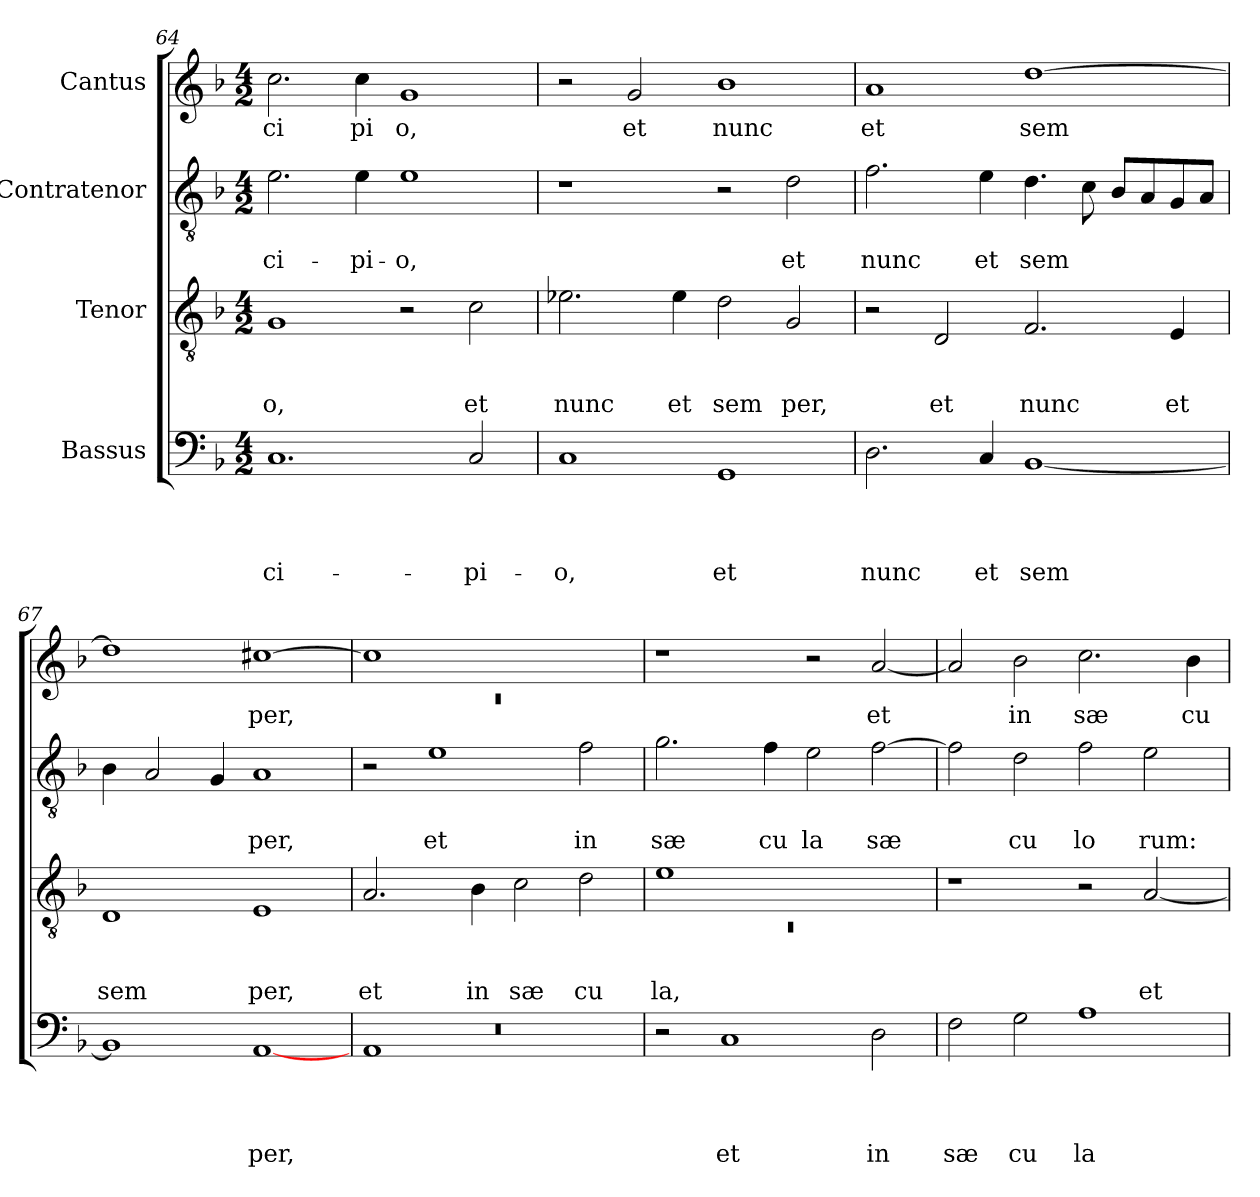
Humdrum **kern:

**kern	**text	**text	**text	**text	**kern	**text	**text	**text	**kern	**text	**text	**kern	**text
*part4	*part4	*part4	*part4	*part4	*part3	*part3	*part3	*part3	*part2	*part2	*part2	*part1	*part1
*staff4	*staff4	*staff4	*staff4	*staff4	*staff3	*staff3	*staff3	*staff3	*staff2	*staff2	*staff2	*staff1	*staff1
*I"Bassus	*	*	*	*	*I"Tenor	*	*	*	*I"Contratenor	*	*	*I"Cantus	*
*clefF4	*	*	*	*	*clefGv2	*	*	*	*clefGv2	*	*	*clefG2	*
*k[b-]	*	*	*	*	*k[b-]	*	*	*	*k[b-]	*	*	*k[b-]	*
*F:	*	*	*	*	*F:	*	*	*	*F:	*	*	*F:	*
*M4/2	*	*	*	*	*M4/2	*	*	*	*M4/2	*	*	*M4/2	*
=64	=64	=64	=64	=64	=64	=64	=64	=64	=64	=64	=64	=64	=64
!	!	!	!	!LO:LY:b	!	!	!	!LO:LY:b	!	!	!LO:LY:b	!	!LO:LY:b
1.C	.	.	.	-ci-	1G	.	.	o,	2.e\	.	-ci-	2.cc\	ci
!	!	!	!	!	!	!	!	!	!	!	!LO:LY:b	!	!LO:LY:b
.	.	.	.	.	.	.	.	.	4e\	.	-pi-	4cc\	pi
!	!	!	!	!	!	!	!	!	!	!	!LO:LY:b	!	!LO:LY:b
.	.	.	.	.	2r	.	.	.	1e	.	-o,	1g	o,
!	!	!	!	!LO:LY:b	!	!	!	!LO:LY:b	!	!	!	!	!
2C/	.	.	.	-pi-	2c\	.	.	et	.	.	.	.	.
!!LO:LB:g=z
=65	=65	=65	=65	=65	=65	=65	=65	=65	=65	=65	=65	=65	=65
!	!	!	!	!LO:LY:b	!	!	!	!LO:LY:b	!	!	!	!	!
1C	.	.	.	-o,	2.e-X\	.	.	nunc	1r	.	.	2r	.
!	!	!	!	!	!	!	!	!	!	!	!	!	!LO:LY:b
.	.	.	.	.	.	.	.	.	.	.	.	2g/	et
!	!	!	!	!	!	!	!	!LO:LY:b	!	!	!	!	!
.	.	.	.	.	4e-\	.	.	et	.	.	.	.	.
!	!	!	!	!LO:LY:b	!	!	!	!LO:LY:b	!	!	!	!	!LO:LY:b
1GG	.	.	.	et	2d\	.	.	sem	2r	.	.	1b-	nunc
!	!	!	!	!	!	!	!	!LO:LY:b	!	!	!LO:LY:b	!	!
.	.	.	.	.	2G/	.	.	per,	2d\	.	et	.	.
=66	=66	=66	=66	=66	=66	=66	=66	=66	=66	=66	=66	=66	=66
!	!	!	!	!LO:LY:b	!	!	!	!	!	!	!LO:LY:b	!	!LO:LY:b
2.D\	.	.	.	nunc	2r	.	.	.	2.f\	.	nunc	1a	et
!	!	!	!	!	!	!	!	!LO:LY:b	!	!	!	!	!
.	.	.	.	.	2D/	.	.	et	.	.	.	.	.
!	!	!	!	!LO:LY:b	!	!	!	!	!	!	!LO:LY:b	!	!
4C/	.	.	.	et	.	.	.	.	4e\	.	et	.	.
!	!	!	!	!LO:LY:b	!	!	!	!LO:LY:b	!	!	!LO:LY:b	!	!LO:LY:b
[<1BB-	.	.	.	sem	2.F/	.	.	nunc	4.d\	.	sem	[>1dd	sem
.	.	.	.	.	.	.	.	.	8c\	.	.	.	.
.	.	.	.	.	.	.	.	.	8B-/L	.	.	.	.
.	.	.	.	.	.	.	.	.	8A/	.	.	.	.
!	!	!	!	!	!	!	!	!LO:LY:b	!	!	!	!	!
.	.	.	.	.	4E/	.	.	et	8G/	.	.	.	.
.	.	.	.	.	.	.	.	.	8A/J	.	.	.	.
=67	=67	=67	=67	=67	=67	=67	=67	=67	=67	=67	=67	=67	=67
!	!	!	!	!	!	!	!	!LO:LY:b	!	!	!	!	!
1BB-]	.	.	.	.	1D	.	.	sem	4B-\	.	.	1dd]	.
.	.	.	.	.	.	.	.	.	2A/	.	.	.	.
.	.	.	.	.	.	.	.	.	4G/	.	.	.	.
!	!	!	!	!LO:LY:b	!	!	!	!LO:LY:b	!	!	!LO:LY:b	!	!LO:LY:b
[<1AA	.	.	.	per,	1E	.	.	per,	1A	.	per,	[>1cc#X	per,
=68	=68	=68	=68	=68	=68	=68	=68	=68	=68	=68	=68	=68	=68
*^	*	*	*	*	*	*	*	*	*	*	*	*^	*
*	*^	*	*	*	*	*	*	*	*	*	*	*	*	*	*
!	!	!LO:N:vis=1	!	!	!	!	!	!	!	!LO:LY:b	!	!	!	!	!LO:N:vis=1	!
0ryy	1AA	0r	.	.	.	.	2.A/	.	.	et	2r	.	.	1cc#]	0rc	.
!	!	!	!	!	!	!	!	!	!	!	!	!	!LO:LY:b	!	!	!
.	.	.	.	.	.	.	.	.	.	.	1e	.	et	.	.	.
!	!	!	!	!	!	!	!	!	!	!LO:LY:b	!	!	!	!	!	!
.	.	.	.	.	.	.	4B-\	.	.	in	.	.	.	.	.	.
!	!	!	!	!	!	!	!	!	!	!LO:LY:b	!	!	!	!	!	!
.	1ryy	.	.	.	.	.	2c\	.	.	sæ	.	.	.	1ryy	.	.
!	!	!	!	!	!	!	!	!	!	!LO:LY:b	!	!	!LO:LY:b	!	!	!
.	.	.	.	.	.	.	2d\	.	.	cu	2f\	.	in	.	.	.
*v	*v	*v	*	*	*	*	*	*	*	*	*	*	*	*v	*v	*
=69	=69	=69	=69	=69	=69	=69	=69	=69	=69	=69	=69	=69	=69
*	*	*	*	*	*^	*	*	*	*	*	*	*	*
!	!	!	!	!	!	!LO:N:vis=1	!	!	!LO:LY:b	!	!	!LO:LY:b	!	!
2r	.	.	.	.	1e	0rC	.	.	la,	2.g\	.	sæ	1r	.
!	!	!	!	!LO:LY:b	!	!	!	!	!	!	!	!	!	!
1C	.	.	.	et	.	.	.	.	.	.	.	.	.	.
!	!	!	!	!	!	!	!	!	!	!	!	!LO:LY:b	!	!
.	.	.	.	.	.	.	.	.	.	4f\	.	cu	.	.
!	!	!	!	!	!	!	!	!	!	!	!	!LO:LY:b	!	!
.	.	.	.	.	1ryy	.	.	.	.	2e\	.	la	2r	.
!	!	!	!	!LO:LY:b	!	!	!	!	!	!	!	!LO:LY:b	!	!LO:LY:b
2D\	.	.	.	in	.	.	.	.	.	[>2f\	.	sæ	[<2a/	et
*	*	*	*	*	*v	*v	*	*	*	*	*	*	*	*
=70	=70	=70	=70	=70	=70	=70	=70	=70	=70	=70	=70	=70	=70
!	!	!	!	!LO:LY:b	!	!	!	!	!	!	!	!	!
2F\	.	.	.	sæ	1r	.	.	.	2f\]	.	.	2a/]	.
!	!	!	!	!LO:LY:b	!	!	!	!	!	!	!LO:LY:b	!	!LO:LY:b
2G\	.	.	.	cu	.	.	.	.	2d\	.	cu	2b-\	in
!	!	!	!	!LO:LY:b	!	!	!	!	!	!	!LO:LY:b	!	!LO:LY:b
1A	.	.	.	la	2r	.	.	.	2f\	.	lo	2.cc\	sæ
!	!	!	!	!	!	!	!	!LO:LY:b	!	!	!LO:LY:b	!	!
.	.	.	.	.	[>2A/	.	.	et	2e\	.	rum:	.	.
!	!	!	!	!	!	!	!	!	!	!	!	!	!LO:LY:b
.	.	.	.	.	.	.	.	.	.	.	.	4b-\	cu
=	=	=	=	=	=	=	=	=	=	=	=	=	=
*-	*-	*-	*-	*-	*-	*-	*-	*-	*-	*-	*-	*-	*-
